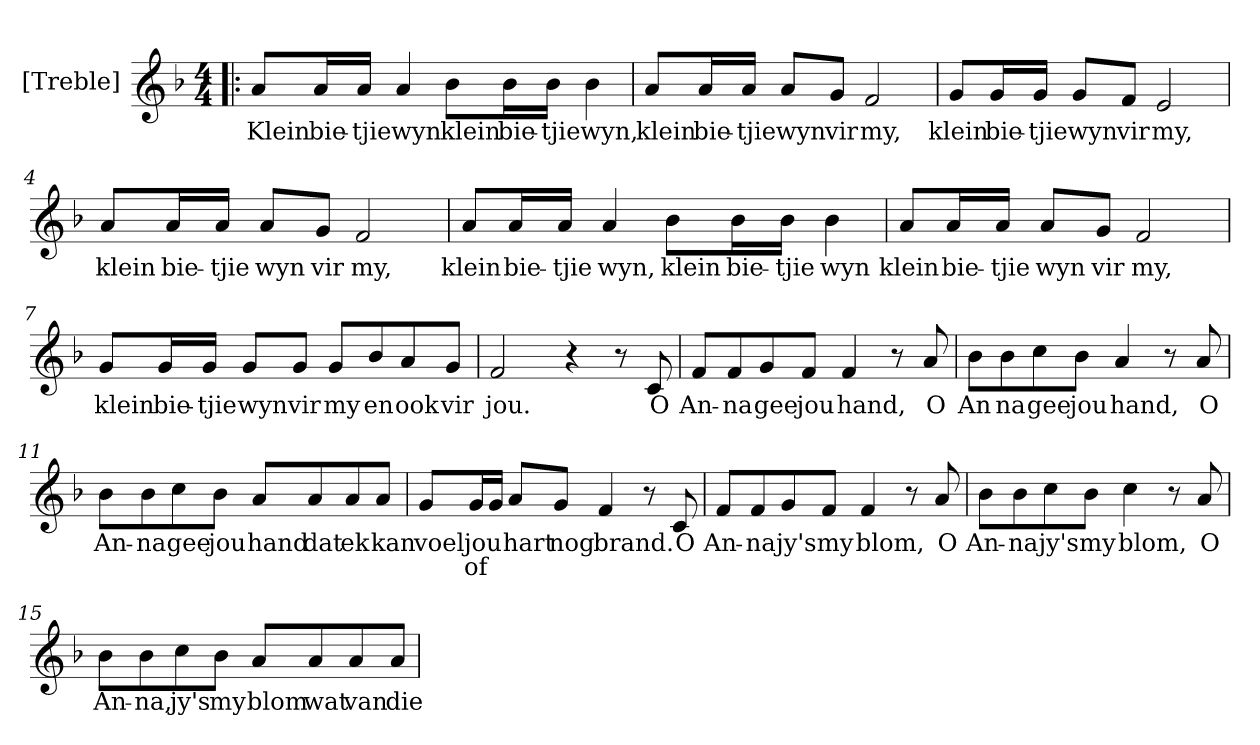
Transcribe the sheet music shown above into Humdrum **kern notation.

**kern	**text	**text
*part1	*part1	*part1
*staff1	*staff1	*staff1
*I"[Treble]	*	*
*I'Tr.	*	*
*clefG2	*	*
*k[b-]	*	*
*F:	*	*
*M4/4	*	*
=1!|:	=1!|:	=1!|:
!	!LO:LY:b	!
8a/L	Klein	.
!	!LO:LY:b	!
16a/L	bie-	.
!	!LO:LY:b	!
16a/JJ	-tjie	.
!	!LO:LY:b	!
4a/	wyn	.
!	!LO:LY:b	!
8b-\L	klein	.
!	!LO:LY:b	!
16b-\L	bie-	.
!	!LO:LY:b	!
16b-\JJ	-tjie	.
!	!LO:LY:b	!
4b-\	wyn,	.
!!LO:LB:g=z
=2	=2	=2
!	!LO:LY:b	!
8a/L	klein	.
!	!LO:LY:b	!
16a/L	bie-	.
!	!LO:LY:b	!
16a/JJ	-tjie	.
!	!LO:LY:b	!
8a/L	wyn	.
!	!LO:LY:b	!
8g/J	vir	.
!	!LO:LY:b	!
2f/	my,	.
!!LO:LB:g=z
=3	=3	=3
!	!LO:LY:b	!
8g/L	klein	.
!	!LO:LY:b	!
16g/L	bie-	.
!	!LO:LY:b	!
16g/JJ	-tjie	.
!	!LO:LY:b	!
8g/L	wyn	.
!	!LO:LY:b	!
8f/J	vir	.
!	!LO:LY:b	!
2e/	my,	.
=4	=4	=4
!	!LO:LY:b	!
8a/L	klein	.
!	!LO:LY:b	!
16a/L	bie-	.
!	!LO:LY:b	!
16a/JJ	-tjie	.
!	!LO:LY:b	!
8a/L	wyn	.
!	!LO:LY:b	!
8g/J	vir	.
!	!LO:LY:b	!
2f/	my,	.
!!LO:LB:g=z
=5	=5	=5
!	!LO:LY:b	!
8a/L	klein	.
!	!LO:LY:b	!
16a/L	bie-	.
!	!LO:LY:b	!
16a/JJ	-tjie	.
!	!LO:LY:b	!
4a/	wyn,	.
!	!LO:LY:b	!
8b-\L	klein	.
!	!LO:LY:b	!
16b-\L	bie-	.
!	!LO:LY:b	!
16b-\JJ	-tjie	.
!	!LO:LY:b	!
4b-\	wyn	.
!!LO:LB:g=z
=6	=6	=6
!	!LO:LY:b	!
8a/L	klein	.
!	!LO:LY:b	!
16a/L	bie-	.
!	!LO:LY:b	!
16a/JJ	-tjie	.
!	!LO:LY:b	!
8a/L	wyn	.
!	!LO:LY:b	!
8g/J	vir	.
!	!LO:LY:b	!
2f/	my,	.
=7	=7	=7
!	!LO:LY:b	!
8g/L	klein	.
!	!LO:LY:b	!
16g/L	bie-	.
!	!LO:LY:b	!
16g/JJ	-tjie	.
!	!LO:LY:b	!
8g/L	wyn	.
!	!LO:LY:b	!
8g/J	vir	.
!	!LO:LY:b	!
8g/L	my	.
!	!LO:LY:b	!
8b-/	en	.
!	!LO:LY:b	!
8a/	ook	.
!	!LO:LY:b	!
8g/J	vir	.
=8	=8	=8
!	!LO:LY:b	!
2f/	jou.	.
4r	.	.
8r	.	.
!	!LO:LY:b	!
8c/	O	.
!!LO:LB:g=z
=9	=9	=9
!	!LO:LY:b	!
8f/L	An-	.
!	!LO:LY:b	!
8f/	-na	.
!	!LO:LY:b	!
8g/	gee	.
!	!LO:LY:b	!
8f/J	jou	.
!	!LO:LY:b	!
4f/	hand,	.
8r	.	.
!	!LO:LY:b	!
8a/	O	.
=10	=10	=10
!	!LO:LY:b	!
8b-\L	An	.
!	!LO:LY:b	!
8b-\	-na	.
!	!LO:LY:b	!
8cc\	gee	.
!	!LO:LY:b	!
8b-\J	jou	.
!	!LO:LY:b	!
4a/	hand,	.
8r	.	.
!	!LO:LY:b	!
8a/	O	.
=11	=11	=11
!	!LO:LY:b	!
8b-\L	An-	.
!	!LO:LY:b	!
8b-\	-na	.
!	!LO:LY:b	!
8cc\	gee	.
!	!LO:LY:b	!
8b-\J	jou	.
!	!LO:LY:b	!
8a/L	hand	.
!	!LO:LY:b	!
8a/	dat	.
!	!LO:LY:b	!
8a/	ek	.
!	!LO:LY:b	!
8a/J	kan	.
!!LO:LB:g=z
=12	=12	=12
!	!LO:LY:b	!
8g/L	voel	.
!	!LO:LY:b	!LO:LY:b
16g/L	jou	of
16g/JJ	.	.
!	!LO:LY:b	!
8a/L	hart	.
!	!LO:LY:b	!
8g/J	nog	.
!	!LO:LY:b	!
4f/	brand.	.
8r	.	.
!	!LO:LY:b	!
8c/	O	.
=13	=13	=13
!	!LO:LY:b	!
8f/L	An-	.
!	!LO:LY:b	!
8f/	-na	.
!	!LO:LY:b	!
8g/	jy's	.
!	!LO:LY:b	!
8f/J	my	.
!	!LO:LY:b	!
4f/	blom,	.
8r	.	.
!	!LO:LY:b	!
8a/	O	.
!!LO:LB:g=z
=14	=14	=14
!	!LO:LY:b	!
8b-\L	An-	.
!	!LO:LY:b	!
8b-\	-na	.
!	!LO:LY:b	!
8cc\	jy's	.
!	!LO:LY:b	!
8b-\J	my	.
!	!LO:LY:b	!
4cc\	blom,	.
8r	.	.
!	!LO:LY:b	!
8a/	O	.
!!LO:PB:g=z
=15	=15	=15
!	!LO:LY:b	!
8b-\L	An-	.
!	!LO:LY:b	!
8b-\	-na,	.
!	!LO:LY:b	!
8cc\	jy's	.
!	!LO:LY:b	!
8b-\J	my	.
!	!LO:LY:b	!
8a/L	blom	.
!	!LO:LY:b	!
8a/	wat	.
!	!LO:LY:b	!
8a/	van	.
!	!LO:LY:b	!
8a/J	die	.
=	=	=
*-	*-	*-
